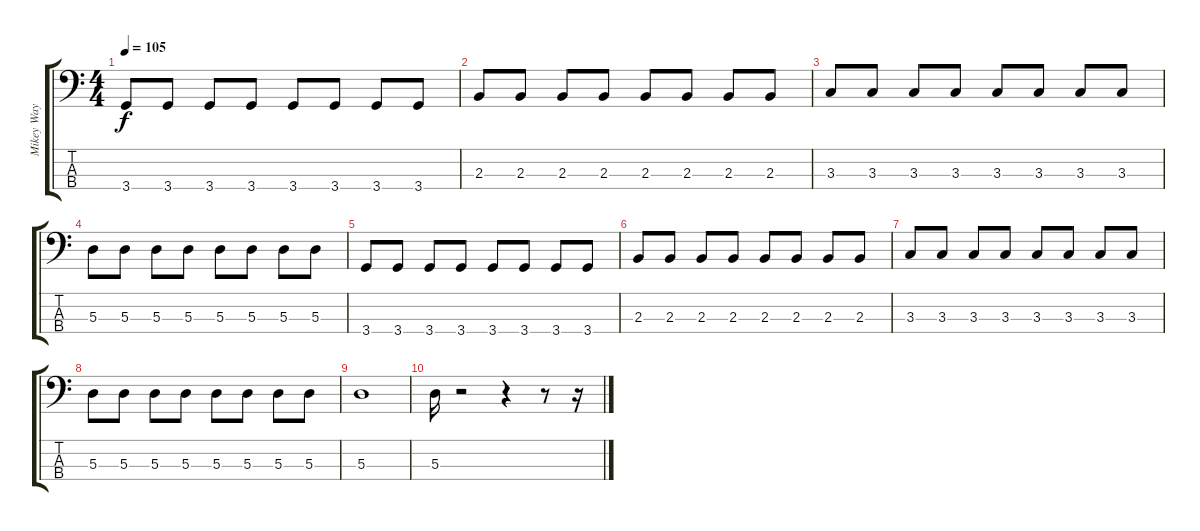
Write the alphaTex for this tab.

\track ("Mikey Way" "Mikey Way") {instrument electricbassfinger}
\staff {score tabs}
\tuning (G2 D2 A1 E1) {hide}
\ts (4 4)
\tempo 105
\clef f4
\ks c
3.4.8{dy f} 3.4.8 3.4.8 3.4.8 3.4.8 3.4.8 3.4.8 3.4.8 |
2.3.8 2.3.8 2.3.8 2.3.8 2.3.8 2.3.8 2.3.8 2.3.8 |
3.3.8 3.3.8 3.3.8 3.3.8 3.3.8 3.3.8 3.3.8 3.3.8 |
5.3.8 5.3.8 5.3.8 5.3.8 5.3.8 5.3.8 5.3.8 5.3.8 |
3.4.8 3.4.8 3.4.8 3.4.8 3.4.8 3.4.8 3.4.8 3.4.8 |
2.3.8 2.3.8 2.3.8 2.3.8 2.3.8 2.3.8 2.3.8 2.3.8 |
3.3.8 3.3.8 3.3.8 3.3.8 3.3.8 3.3.8 3.3.8 3.3.8 |
5.3.8 5.3.8 5.3.8 5.3.8 5.3.8 5.3.8 5.3.8 5.3.8 |
5.3.1 |
5.3.16 r.2 r.4 r.8 r.16
